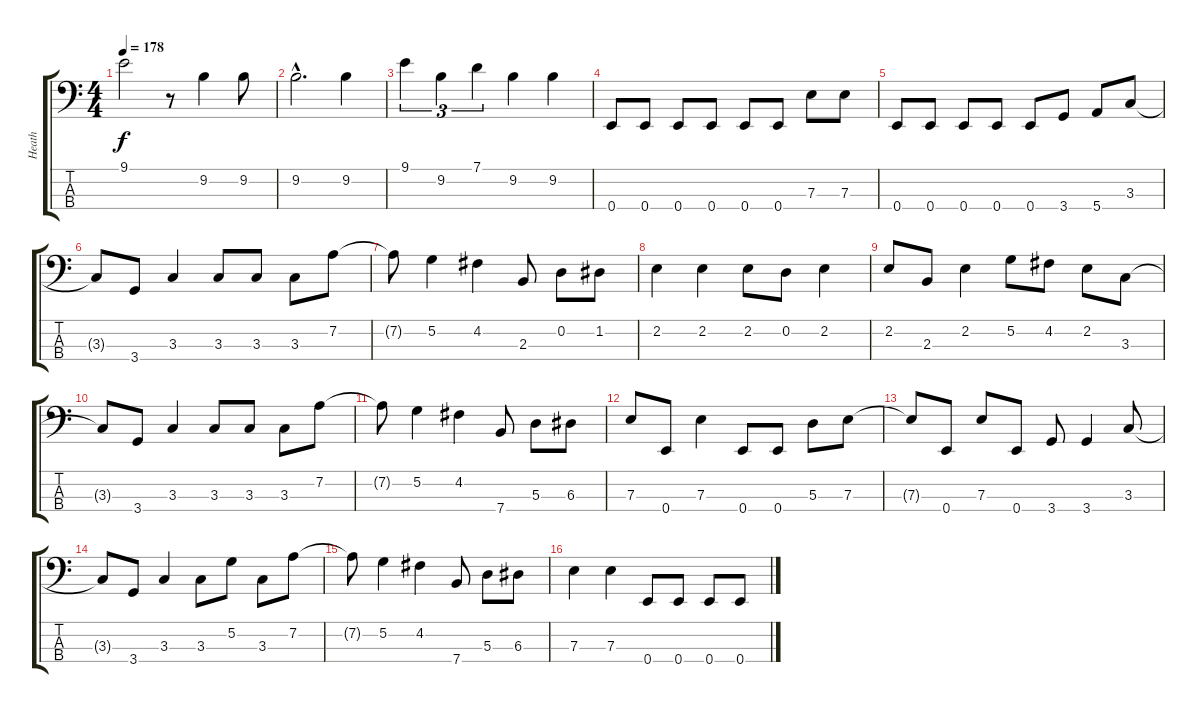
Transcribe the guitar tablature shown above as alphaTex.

\track ("Heath" "Heath") {instrument electricbasspick}
\staff {score tabs}
\tuning (G2 D2 A1 E1) {hide}
\ts (4 4)
\tempo 178
\clef f4
\ks c
9.1{t}.2{dy f} r.8 9.2.4 9.2.8 |
9.2{hac}.2{d} 9.2.4 |
9.1.4{tu (3 2)} 9.2.4{tu (3 2)} 7.1.4{tu (3 2)} 9.2.4 9.2.4 |
0.4.8 0.4.8 0.4.8 0.4.8 0.4.8 0.4.8 7.3.8 7.3.8 |
0.4.8 0.4.8 0.4.8 0.4.8 0.4.8 3.4.8 5.4.8 3.3.8 |
3.3{t}.8 3.4.8 3.3.4 3.3.8 3.3.8 3.3.8 7.2.8 |
7.2{t}.8 5.2.4 4.2.4 2.3.8 0.2.8 1.2.8 |
2.2.4 2.2.4 2.2.8 0.2.8 2.2.4 |
2.2.8 2.3.8 2.2.4 5.2.8 4.2.8 2.2.8 3.3.8 |
3.3{t}.8 3.4.8 3.3.4 3.3.8 3.3.8 3.3.8 7.2.8 |
7.2{t}.8 5.2.4 4.2.4 7.4.8 5.3.8 6.3.8 |
7.3.8 0.4.8 7.3.4 0.4.8 0.4.8 5.3.8 7.3.8 |
7.3{t}.8 0.4.8 7.3.8 0.4.8 3.4.8 3.4.4 3.3.8 |
3.3{t}.8 3.4.8 3.3.4 3.3.8 5.2.8 3.3.8 7.2.8 |
7.2{t}.8 5.2.4 4.2.4 7.4.8 5.3.8 6.3.8 |
7.3.4 7.3.4 0.4.8 0.4.8 0.4.8 0.4.8
